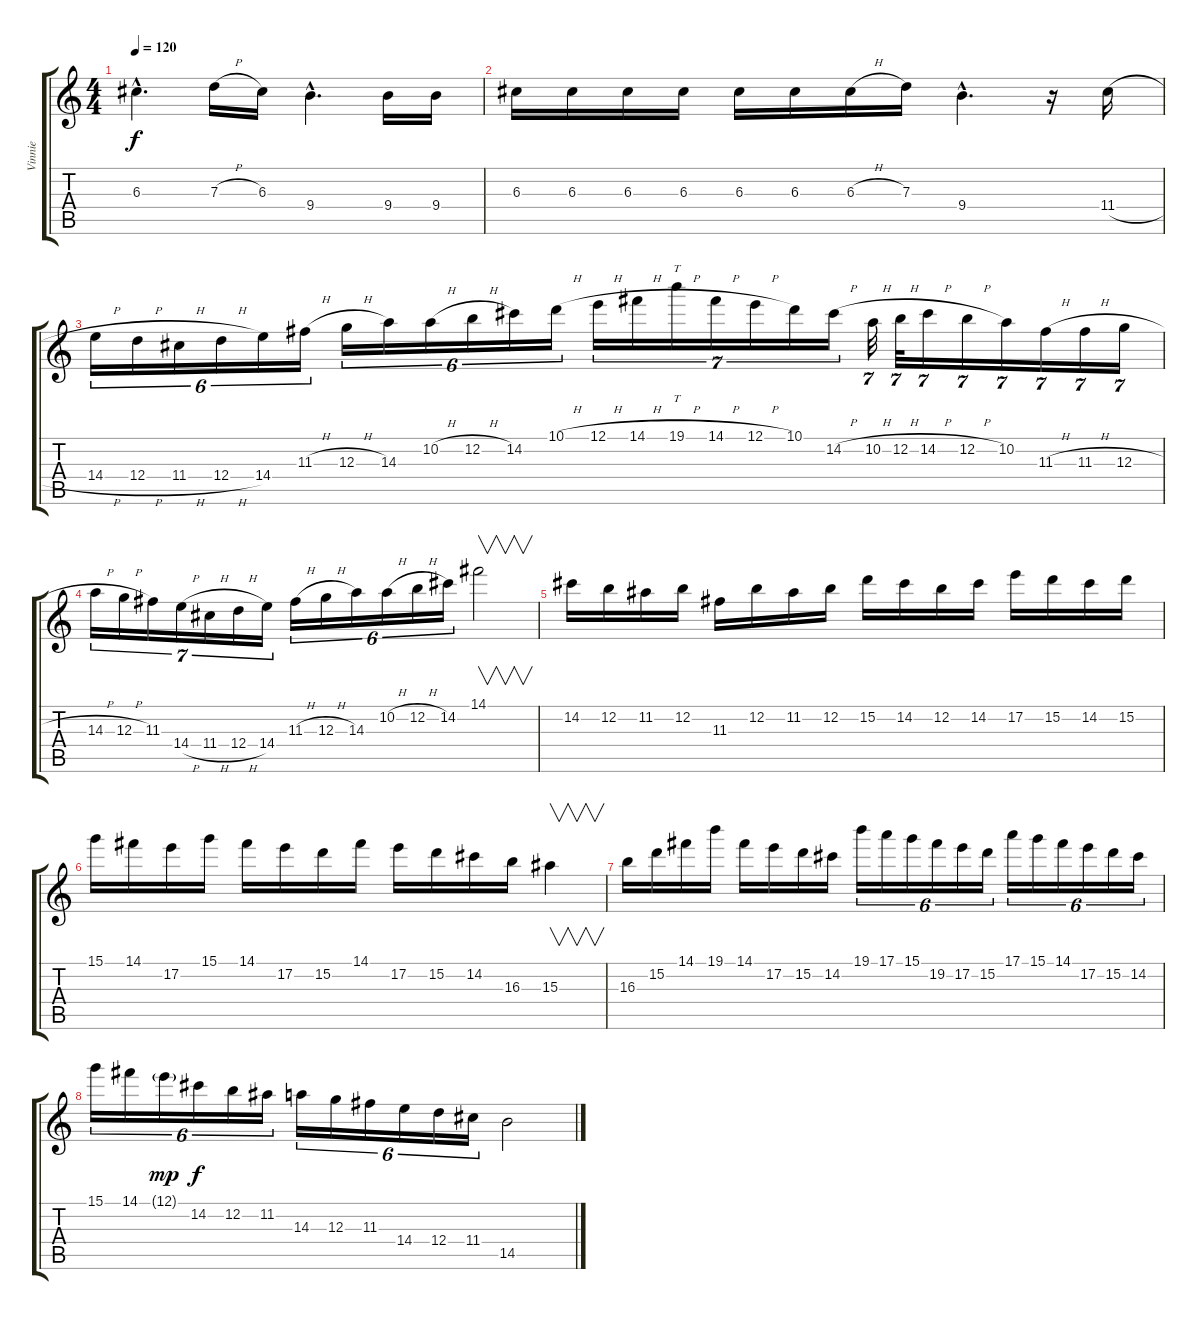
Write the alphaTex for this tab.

\track ("Vinnie" "Vinnie") {instrument distortionguitar}
\staff {score tabs}
\tuning (E4 B3 G3 D3 A2 E2) {hide}
\ts (4 4)
\tempo 120
\clef g2
\ks c
6.3{hac}.4{d dy f} 7.3{h}.16 6.3.16 9.4{hac}.4{d} 9.4.16 9.4.16 |
6.3.16 6.3.16 6.3.16 6.3.16 6.3.16 6.3.16 6.3{h}.16 7.3.16 9.4{hac}.4{d} r.16 11.4{h}.16 |
14.4{h}.16{tu (6 4)} 12.4{h}.16{tu (6 4)} 11.4{h}.16{tu (6 4)} 12.4{h}.16{tu (6 4)} 14.4.16{tu (6 4)} 11.3{h}.16{tu (6 4)} 12.3{h}.16{tu (6 4)} 14.3.16{tu (6 4)} 10.2{h}.16{tu (6 4)} 12.2{h}.16{tu (6 4)} 14.2.16{tu (6 4)} 10.1{h}.16{tu (6 4)} 12.1{h}.16{tu (7 4)} 14.1{h}.16{tu (7 4)} 19.1{h}.16{tt tu (7 4)} 14.1{h}.16{tu (7 4)} 12.1{h}.16{tu (7 4)} 10.1.16{tu (7 4)} 14.2{h}.16{tu (7 4)} 10.2{h}.32{tu (7 4)} 12.2{h}.32{tu (7 4)} 14.2{h}.16{tu (7 4)} 12.2{h}.16{tu (7 4)} 10.2.16{tu (7 4)} 11.3{h}.16{tu (7 4)} 11.3{h}.16{tu (7 4)} 12.3{h}.16{tu (7 4)} |
14.3{h}.16{tu (7 4)} 12.3{h}.16{tu (7 4)} 11.3.16{tu (7 4)} 14.4{h}.16{tu (7 4)} 11.4{h}.16{tu (7 4)} 12.4{h}.16{tu (7 4)} 14.4.16{tu (7 4)} 11.3{h}.16{tu (6 4)} 12.3{h}.16{tu (6 4)} 14.3.16{tu (6 4)} 10.2{h}.16{tu (6 4)} 12.2{h}.16{tu (6 4)} 14.2.16{tu (6 4)} 14.1.2{v} |
14.2.16 12.2.16 11.2.16 12.2.16 11.3.16 12.2.16 11.2.16 12.2.16 15.2.16 14.2.16 12.2.16 14.2.16 17.2.16 15.2.16 14.2.16 15.2.16 |
15.1.16 14.1.16 17.2.16 15.1.16 14.1.16 17.2.16 15.2.16 14.1.16 17.2.16 15.2.16 14.2.16 16.3.16 15.3.4{v} |
16.3.16 15.2.16 14.1.16 19.1.16 14.1.16 17.2.16 15.2.16 14.2.16 19.1.16{tu (6 4)} 17.1.16{tu (6 4)} 15.1.16{tu (6 4)} 19.2.16{tu (6 4)} 17.2.16{tu (6 4)} 15.2.16{tu (6 4)} 17.1.16{tu (6 4)} 15.1.16{tu (6 4)} 14.1.16{tu (6 4)} 17.2.16{tu (6 4)} 15.2.16{tu (6 4)} 14.2.16{tu (6 4)} |
15.1.16{tu (6 4)} 14.1.16{tu (6 4)} 12.1{g}.16{tu (6 4) dy mp} 14.2.16{tu (6 4) dy f} 12.2.16{tu (6 4)} 11.2.16{tu (6 4)} 14.3.16{tu (6 4)} 12.3.16{tu (6 4)} 11.3.16{tu (6 4)} 14.4.16{tu (6 4)} 12.4.16{tu (6 4)} 11.4.16{tu (6 4)} 14.5.2
